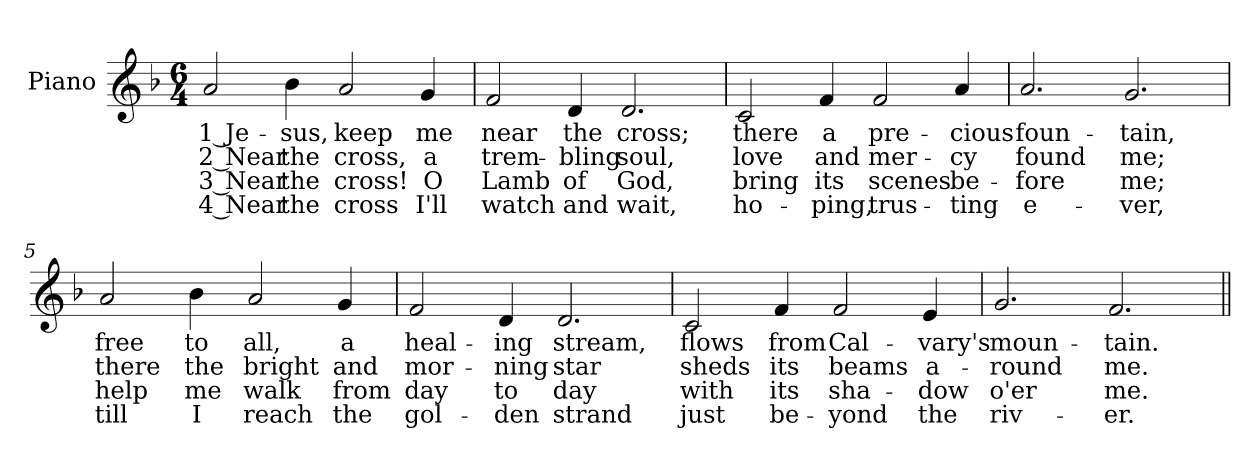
**kern	**text	**text	**text	**text
*part1	*part1	*part1	*part1	*part1
*staff1	*staff1	*staff1	*staff1	*staff1
*I"Piano	*	*	*	*
*I'Pno.	*	*	*	*
!!LO:PB:g=z
*clefG2	*	*	*	*
*k[b-]	*	*	*	*
*F:	*	*	*	*
*M6/4	*	*	*	*
=1	=1	=1	=1	=1
!	!LO:LY:b:color=#000000	!LO:LY:b:color=#000000	!LO:LY:b:color=#000000	!LO:LY:b:color=#000000
2ai/	1 Je-	2 Near	3 Near	4 Near
!	!LO:LY:b:color=#000000	!LO:LY:b:color=#000000	!LO:LY:b:color=#000000	!LO:LY:b:color=#000000
4b-i\	-sus,	the	the	the
!	!LO:LY:b:color=#000000	!LO:LY:b:color=#000000	!LO:LY:b:color=#000000	!LO:LY:b:color=#000000
2ai/	keep	cross,	cross!	cross
!	!LO:LY:b:color=#000000	!LO:LY:b:color=#000000	!LO:LY:b:color=#000000	!LO:LY:b:color=#000000
4gi/	me	a	O	I'll
=2	=2	=2	=2	=2
!	!LO:LY:b:color=#000000	!LO:LY:b:color=#000000	!LO:LY:b:color=#000000	!LO:LY:b:color=#000000
2fi/	near	trem-	Lamb	watch
!	!LO:LY:b:color=#000000	!LO:LY:b:color=#000000	!LO:LY:b:color=#000000	!LO:LY:b:color=#000000
4di/	the	-bling	of	and
!	!LO:LY:b:color=#000000	!LO:LY:b:color=#000000	!LO:LY:b:color=#000000	!LO:LY:b:color=#000000
2.di/	cross;	soul,	God,	wait,
=3	=3	=3	=3	=3
!	!LO:LY:b:color=#000000	!LO:LY:b:color=#000000	!LO:LY:b:color=#000000	!LO:LY:b:color=#000000
2ci/	there	love	bring	ho-
!	!LO:LY:b:color=#000000	!LO:LY:b:color=#000000	!LO:LY:b:color=#000000	!LO:LY:b:color=#000000
4fi/	a	and	-its	ping,
!	!LO:LY:b:color=#000000	!LO:LY:b:color=#000000	!LO:LY:b:color=#000000	!LO:LY:b:color=#000000
2fi/	pre-	mer-	scenes	trus-
!	!LO:LY:b:color=#000000	!LO:LY:b:color=#000000	!LO:LY:b:color=#000000	!LO:LY:b:color=#000000
4ai/	-cious	-cy	-be-	-ting
!!LO:LB:g=z
=4	=4	=4	=4	=4
!	!LO:LY:b:color=#000000	!LO:LY:b:color=#000000	!LO:LY:b:color=#000000	!LO:LY:b:color=#000000
2.ai/	foun-	found	fore	e-
!	!LO:LY:b:color=#000000	!LO:LY:b:color=#000000	!LO:LY:b:color=#000000	!LO:LY:b:color=#000000
2.gi/	-tain,	me;	-me;	ver,
=5	=5	=5	=5	=5
!	!LO:LY:b:color=#000000	!LO:LY:b:color=#000000	!LO:LY:b:color=#000000	!LO:LY:b:color=#000000
2ai/	free	there	help	till
!	!LO:LY:b:color=#000000	!LO:LY:b:color=#000000	!LO:LY:b:color=#000000	!LO:LY:b:color=#000000
4b-i\	to	the	me	I
!	!LO:LY:b:color=#000000	!LO:LY:b:color=#000000	!LO:LY:b:color=#000000	!LO:LY:b:color=#000000
2ai/	all,	bright	walk	reach
!	!LO:LY:b:color=#000000	!LO:LY:b:color=#000000	!LO:LY:b:color=#000000	!LO:LY:b:color=#000000
4gi/	a	and	from	the
=6	=6	=6	=6	=6
!	!LO:LY:b:color=#000000	!LO:LY:b:color=#000000	!LO:LY:b:color=#000000	!LO:LY:b:color=#000000
2fi/	heal-	mor-	day	gol-
!	!LO:LY:b:color=#000000	!LO:LY:b:color=#000000	!LO:LY:b:color=#000000	!LO:LY:b:color=#000000
4di/	-ing	-ning	-to	den
!	!LO:LY:b:color=#000000	!LO:LY:b:color=#000000	!LO:LY:b:color=#000000	!LO:LY:b:color=#000000
2.di/	stream,	star	day	strand
!!LO:LB:g=z
=7	=7	=7	=7	=7
!	!LO:LY:b:color=#000000	!LO:LY:b:color=#000000	!LO:LY:b:color=#000000	!LO:LY:b:color=#000000
2ci/	flows	sheds	with	just
!	!LO:LY:b:color=#000000	!LO:LY:b:color=#000000	!LO:LY:b:color=#000000	!LO:LY:b:color=#000000
4fi/	from	its	its	be-
!	!LO:LY:b:color=#000000	!LO:LY:b:color=#000000	!LO:LY:b:color=#000000	!LO:LY:b:color=#000000
2fi/	Cal-	beams	-sha-	-yond
!	!LO:LY:b:color=#000000	!LO:LY:b:color=#000000	!LO:LY:b:color=#000000	!LO:LY:b:color=#000000
4ei/	-vary's	a-	dow	the
=8	=8	=8	=8	=8
!	!LO:LY:b:color=#000000	!LO:LY:b:color=#000000	!LO:LY:b:color=#000000	!LO:LY:b:color=#000000
2.gi/	moun-	-round	o'er	riv-
!	!LO:LY:b:color=#000000	!LO:LY:b:color=#000000	!LO:LY:b:color=#000000	!LO:LY:b:color=#000000
2.fi/	-tain.	me.	-me.	er.
=||	=||	=||	=||	=||
*-	*-	*-	*-	*-
